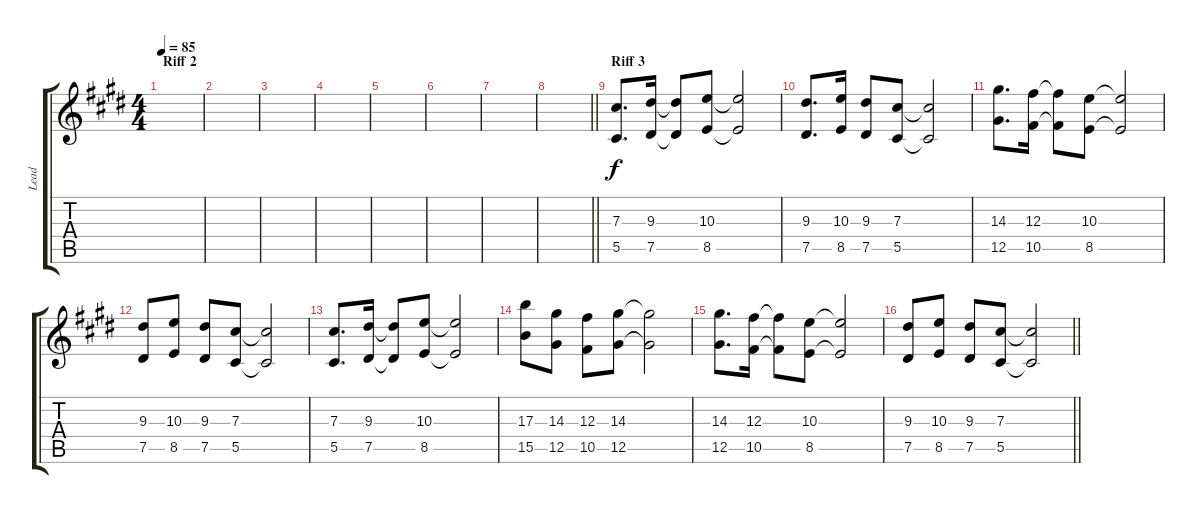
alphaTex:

\track ("Lead" "Lead") {instrument overdrivenguitar}
\staff {score tabs}
\tuning (Eb4 Bb3 Gb3 Db3 Ab2 Db2) {hide}
\ts (4 4)
\section ("" "Riff 2")
\tempo 85
\clef g2
\ks e
|
|
|
|
|
|
|
\barLineRight lightlight
|
\section ("" "Riff 3")
(7.3 5.5).8{d} (9.3 7.5).16 (9.3{t} 7.5{t}).8 (10.3 8.5).8 (10.3{t} 8.5{t}).2 |
(9.3 7.5).8{d} (10.3 8.5).16 (9.3 7.5).8 (7.3 5.5).8 (7.3{t} 5.5{t}).2 |
(14.3 12.5).8{d} (12.3 10.5).16 (12.3{t} 10.5{t}).8 (10.3 8.5).8 (10.3{t} 8.5{t}).2 |
(9.3 7.5).8 (10.3 8.5).8 (9.3 7.5).8 (7.3 5.5).8 (7.3{t} 5.5{t}).2 |
(7.3 5.5).8{d} (9.3 7.5).16 (9.3{t} 7.5{t}).8 (10.3 8.5).8 (10.3{t} 8.5{t}).2 |
(17.3 15.5).8 (14.3 12.5).8 (12.3 10.5).8 (14.3 12.5).8 (14.3{t} 12.5{t}).2 |
(14.3 12.5).8{d} (12.3 10.5).16 (12.3{t} 10.5{t}).8 (10.3 8.5).8 (10.3{t} 8.5{t}).2 |
\barLineRight lightlight
(9.3 7.5).8 (10.3 8.5).8 (9.3 7.5).8 (7.3 5.5).8 (7.3{t} 5.5{t}).2
